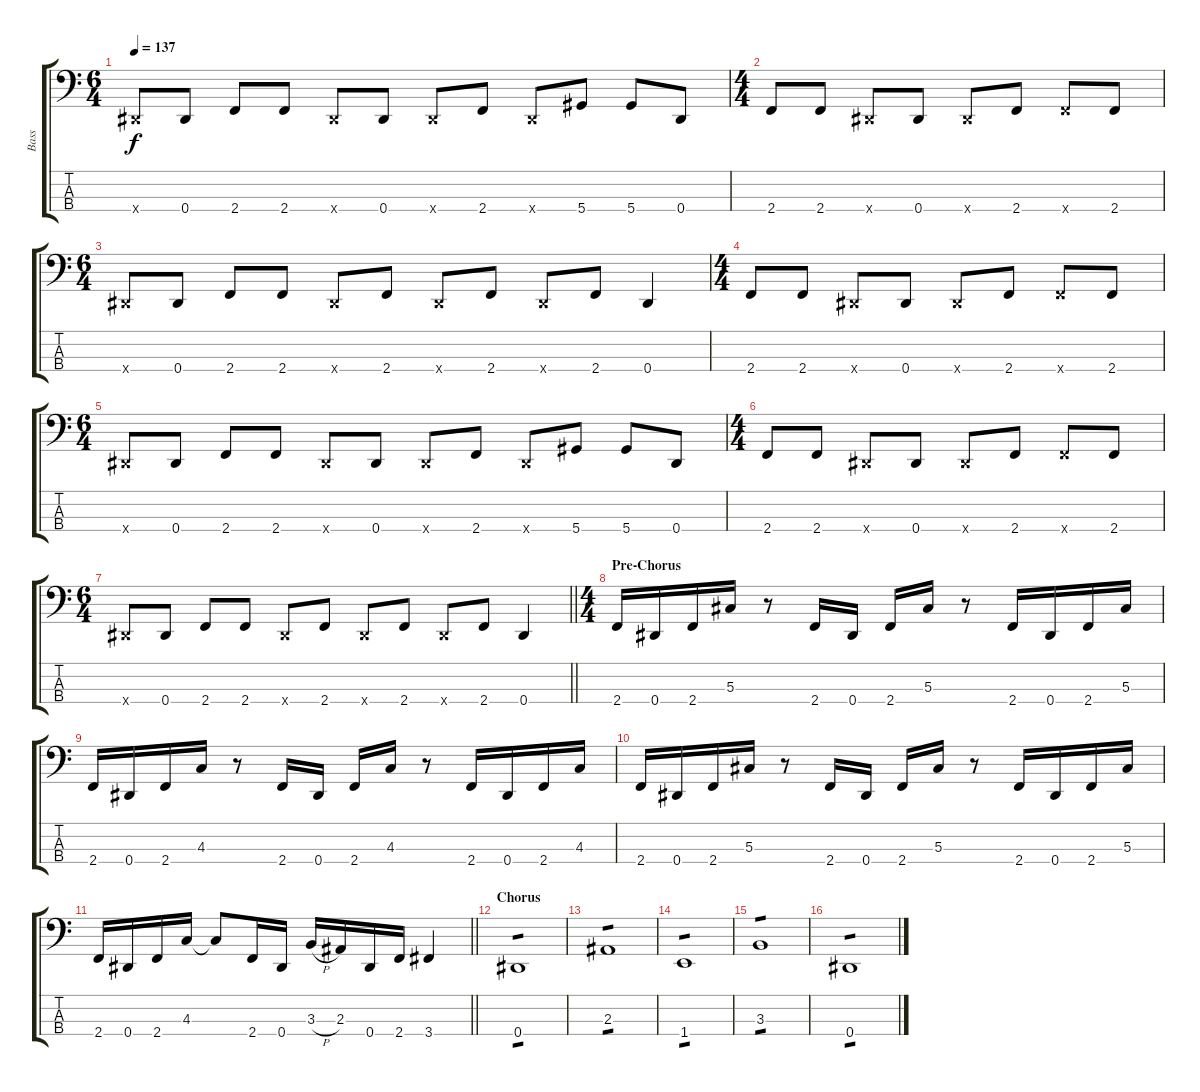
\track ("Bass" "Bass") {instrument electricbassfinger}
\staff {score tabs}
\tuning (Gb2 Db2 Ab1 Eb1) {hide}
\ts (6 4)
\tempo 137
\clef f4
\ks c
0.4{x}.8{dy f} 0.4.8 2.4.8 2.4.8 0.4{x}.8 0.4.8 0.4{x}.8 2.4.8 0.4{x}.8 5.4.8 5.4.8 0.4.8 |
\ts (4 4)
2.4.8 2.4.8 0.4{x}.8 0.4.8 0.4{x}.8 2.4.8 2.4{x}.8 2.4.8 |
\ts (6 4)
0.4{x}.8 0.4.8 2.4.8 2.4.8 0.4{x}.8 2.4.8 0.4{x}.8 2.4.8 0.4{x}.8 2.4.8 0.4.4 |
\ts (4 4)
2.4.8 2.4.8 0.4{x}.8 0.4.8 0.4{x}.8 2.4.8 2.4{x}.8 2.4.8 |
\ts (6 4)
0.4{x}.8 0.4.8 2.4.8 2.4.8 0.4{x}.8 0.4.8 0.4{x}.8 2.4.8 0.4{x}.8 5.4.8 5.4.8 0.4.8 |
\ts (4 4)
2.4.8 2.4.8 0.4{x}.8 0.4.8 0.4{x}.8 2.4.8 2.4{x}.8 2.4.8 |
\ts (6 4)
\barLineRight lightlight
0.4{x}.8 0.4.8 2.4.8 2.4.8 0.4{x}.8 2.4.8 0.4{x}.8 2.4.8 0.4{x}.8 2.4.8 0.4.4 |
\ts (4 4)
\section ("" "Pre-Chorus")
2.4.16 0.4.16 2.4.16 5.3.16 r.8 2.4.16 0.4.16 2.4.16 5.3.16 r.8 2.4.16 0.4.16 2.4.16 5.3.16 |
2.4.16 0.4.16 2.4.16 4.3.16 r.8 2.4.16 0.4.16 2.4.16 4.3.16 r.8 2.4.16 0.4.16 2.4.16 4.3.16 |
2.4.16 0.4.16 2.4.16 5.3.16 r.8 2.4.16 0.4.16 2.4.16 5.3.16 r.8 2.4.16 0.4.16 2.4.16 5.3.16 |
\barLineRight lightlight
2.4.16 0.4.16 2.4.16 4.3.16 4.3{t}.8 2.4.16 0.4.16 3.3{h}.16 2.3.16 0.4.16 2.4.16 3.4.4 |
\section ("" "Chorus")
0.4.1{tp 1} |
2.3.1{tp 1} |
1.4.1{tp 1} |
3.3.1{tp 1} |
0.4.1{tp 1}
